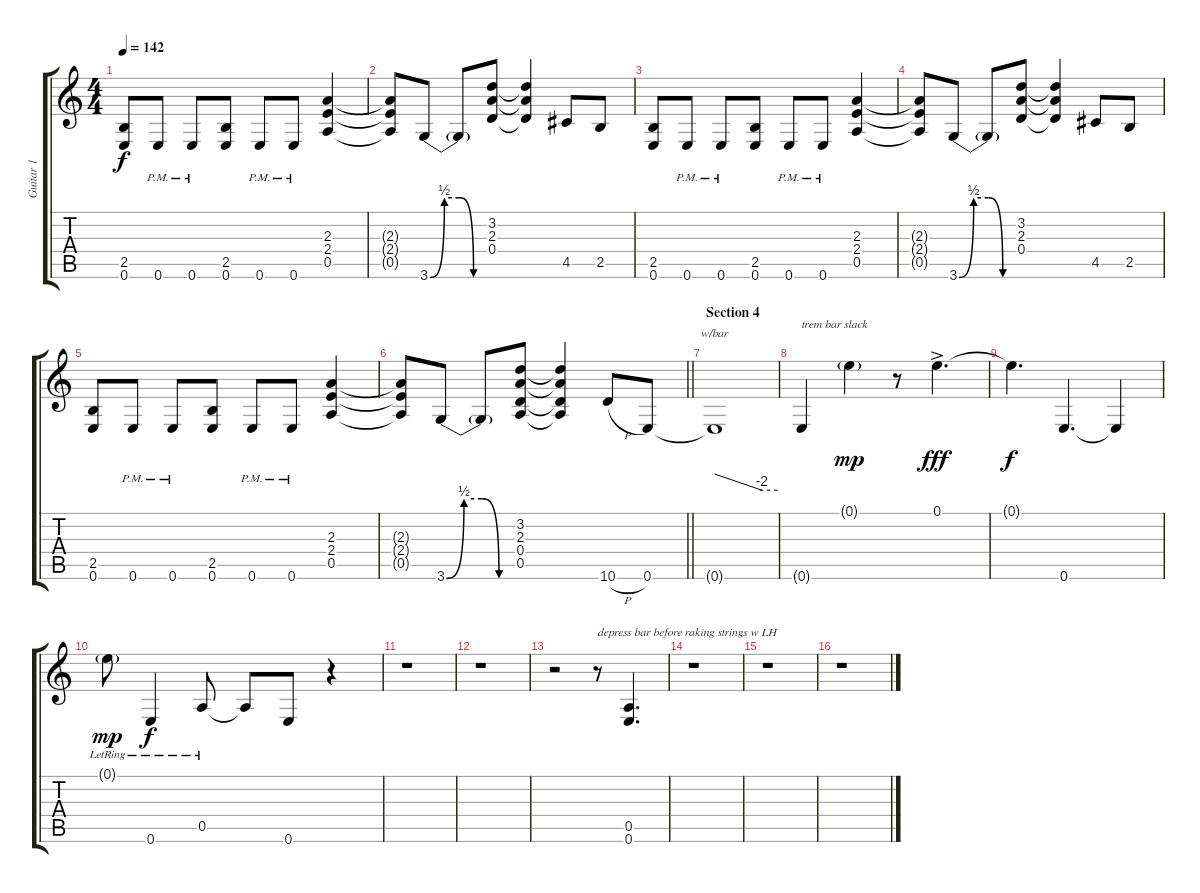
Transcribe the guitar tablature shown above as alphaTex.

\track ("Guitar 1" "Guitar 1") {instrument overdrivenguitar}
\staff {score tabs}
\tuning (E4 B3 G3 D3 A2 E2) {hide}
\ts (4 4)
\tempo 142
\clef g2
\ks c
(2.5 0.6).8{dy f} 0.6{pm}.8 0.6{pm}.8 (2.5 0.6).8 0.6{pm}.8 0.6{pm}.8 (2.3 2.4 0.5).4 |
(2.3{t} 2.4{t} 0.5{t}).8 3.6{be (custom 0 0 15 2 30 2 45 0 60 0)}.8 3.6{t}.8 (3.2 2.3 0.4).8 (3.2{t} 2.3{t} 0.4{t}).4 4.5.8 2.5.8 |
(2.5 0.6).8 0.6{pm}.8 0.6{pm}.8 (2.5 0.6).8 0.6{pm}.8 0.6{pm}.8 (2.3 2.4 0.5).4 |
(2.3{t} 2.4{t} 0.5{t}).8 3.6{be (custom 0 0 15 2 30 2 45 0 60 0)}.8 3.6{t}.8 (3.2 2.3 0.4).8 (3.2{t} 2.3{t} 0.4{t}).4 4.5.8 2.5.8 |
(2.5 0.6).8 0.6{pm}.8 0.6{pm}.8 (2.5 0.6).8 0.6{pm}.8 0.6{pm}.8 (2.3 2.4 0.5).4 |
\barLineRight lightlight
(2.3{t} 2.4{t} 0.5{t}).8 3.6{be (custom 0 0 15 2 30 2 45 0 60 0)}.8 3.6{t}.8 (3.2 2.3 0.4 0.5).8 (3.2{t} 2.3{t} 0.4{t} 0.5{t}).4 10.6{h}.8 0.6.8 |
\section ("" "Section 4")
0.6{t}.1{tbe (custom default 0 0 45 -8 60 -8)} |
0.6{t}.4{txt "trem bar slack"} 0.1{g}.4{dy mp} r.8 0.1{ac}.4{d dy fff} |
0.1{t}.4{d dy f} 0.6.4{d} 0.6{t}.4 |
0.1{g lr}.8{dy mp} 0.6{lr}.4{dy f} 0.5{lr}.8 0.5{t}.8 0.6.8 r.4 |
r.1 |
r.1 |
r.2 r.8{txt "depress bar before raking strings w LH"} (0.5 0.6).4{d} |
r.1 |
r.1 |
r.1
